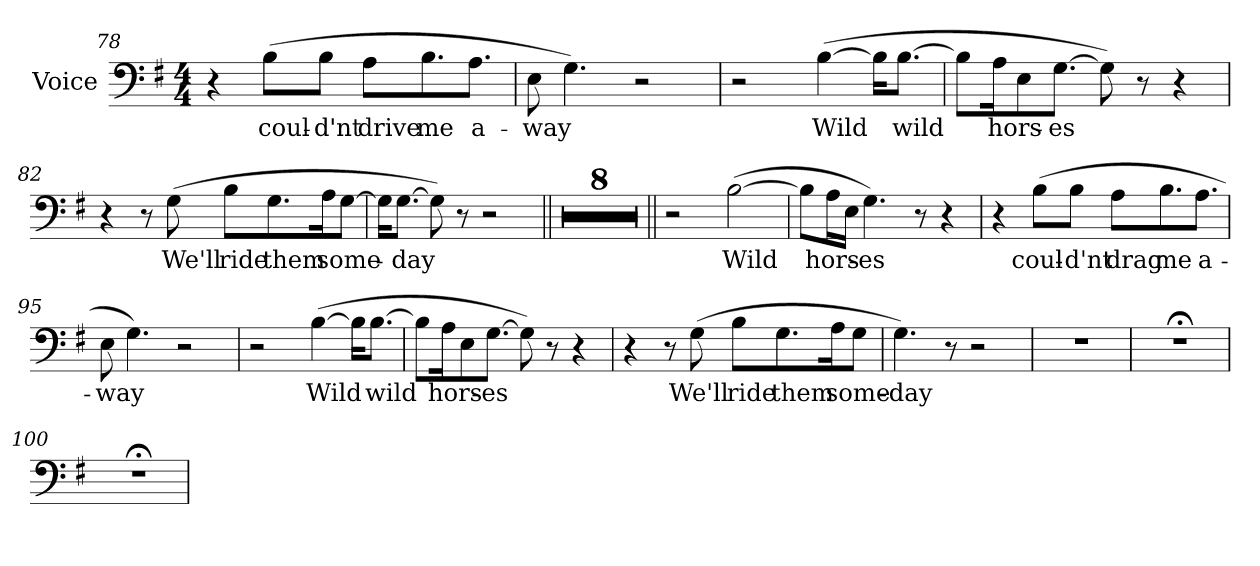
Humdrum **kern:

**kern	**text
*part1	*part1
*staff1	*staff1
*I"Voice	*
*I'Voice	*
!!LO:LB:g=z
*clefF4	*
*k[f#]	*
*G:	*
*M4/4	*
=78	=78
4r	.
!	!LO:LY:b:color=#000000
(8Bi\L	coul-
!	!LO:LY:b:color=#000000
8Bi\J	-d'nt
!	!LO:LY:b:color=#000000
8Ai\L	drive
!	!LO:LY:b:color=#000000
8.Bi\	me
!	!LO:LY:b:color=#000000
8.Ai\J	a-
=79	=79
!	!LO:LY:b:color=#000000
8Ei\	-way
4.Gi\)	.
2r	.
=80	=80
2r	.
!	!LO:LY:b:color=#000000
([4Bi\	Wild
16Bi\KL]	.
!	!LO:LY:b:color=#000000
[8.Bi\J	wild
=81	=81
8Bi\L]	.
!	!LO:LY:b:color=#000000
16Ai\k	hors-
8Ei\	.
!	!LO:LY:b:color=#000000
[8.Gi\J	-es
8Gi\])	.
8r	.
4r	.
!!LO:LB:g=z
=82	=82
4r	.
8r	.
!	!LO:LY:b:color=#000000
(8Gi\	We'll
!	!LO:LY:b:color=#000000
8Bi\L	ride
!	!LO:LY:b:color=#000000
8.Gi\	them
!	!LO:LY:b:color=#000000
16Ai\k	some-
[8Gi\J	.
=83	=83
16Gi\KL]	.
!	!LO:LY:b:color=#000000
[8.Gi\J	-day
8Gi\])	.
8r	.
2r	.
=84||	=84||
1r	.
=85	=85
1r	.
=86	=86
1r	.
=87	=87
1r	.
=88	=88
1r	.
!!LO:PB:g=z
=89	=89
1r	.
=90	=90
1r	.
=91	=91
1r	.
=92||	=92||
2r	.
!	!LO:LY:b:color=#000000
([2Bi\	Wild
=93	=93
8Bi\L]	.
!	!LO:LY:b:color=#000000
16Ai\L	hors-
16Ei\JJ	.
!	!LO:LY:b:color=#000000
4.Gi\)	-es
8r	.
4r	.
=94	=94
4r	.
!	!LO:LY:b:color=#000000
(8Bi\L	coul-
!	!LO:LY:b:color=#000000
8Bi\J	-d'nt
!	!LO:LY:b:color=#000000
8Ai\L	drag
!	!LO:LY:b:color=#000000
8.Bi\	me
!	!LO:LY:b:color=#000000
8.Ai\J	a-
!!LO:LB:g=z
=95	=95
!	!LO:LY:b:color=#000000
8Ei\	-way
4.Gi\)	.
2r	.
=96	=96
2r	.
!	!LO:LY:b:color=#000000
([4Bi\	Wild
16Bi\KL]	.
!	!LO:LY:b:color=#000000
[8.Bi\J	wild
=97	=97
8Bi\L]	.
!	!LO:LY:b:color=#000000
16Ai\k	hors-
8Ei\	.
!	!LO:LY:b:color=#000000
[8.Gi\J	-es
8Gi\])	.
8r	.
4r	.
!!LO:LB:g=z
=98	=98
4r	.
8r	.
!	!LO:LY:b:color=#000000
(8Gi\	We'll
!	!LO:LY:b:color=#000000
8Bi\L	ride
!	!LO:LY:b:color=#000000
8.Gi\	them
!	!LO:LY:b:color=#000000
16Ai\k	some-
8Gi\J	.
=99	=99
!	!LO:LY:b:color=#000000
4.Gi\)	-day
8r	.
2r	.
=100	=100
1r	.
=100X1	=100X1
1r;<	.
=100X2	=100X2
1r;<	.
=	=
*-	*-
